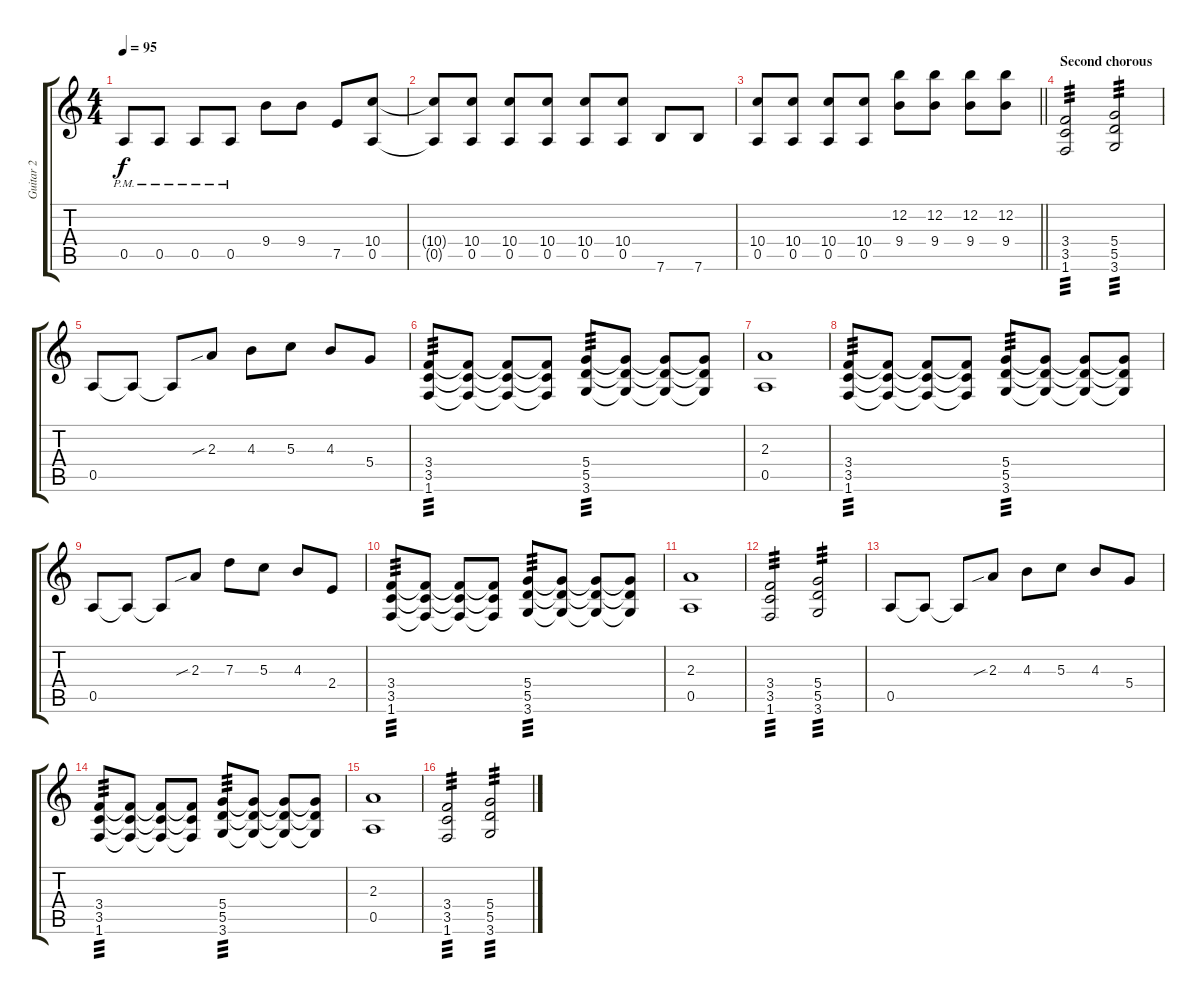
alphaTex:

\track ("Guitar 2" "Guitar 2") {instrument distortionguitar}
\staff {score tabs}
\tuning (E4 B3 G3 D3 A2 E2) {hide}
\ts (4 4)
\tempo 95
\clef g2
\ks c
0.5{pm}.8{dy f} 0.5{pm}.8 0.5{pm}.8 0.5{pm}.8 9.4.8 9.4.8 7.5.8 (10.4 0.5).8 |
(10.4{t} 0.5{t}).8 (10.4 0.5).8 (10.4 0.5).8 (10.4 0.5).8 (10.4 0.5).8 (10.4 0.5).8 7.6.8 7.6.8 |
\barLineRight lightlight
(10.4 0.5).8 (10.4 0.5).8 (10.4 0.5).8 (10.4 0.5).8 (12.2 9.4).8 (12.2 9.4).8 (12.2 9.4).8 (12.2 9.4).8 |
\section ("" "Second chorous")
(3.4 3.5 1.6).2{tp 3} (5.4 5.5 3.6).2{tp 3} |
0.5.8 0.5{t}.8 0.5{t}.8 2.3{sib}.8 4.3.8 5.3.8 4.3.8 5.4.8 |
(3.4 3.5 1.6).8{tp 3} (3.4{t} 3.5{t} 1.6{t}).8 (3.4{t} 3.5{t} 1.6{t}).8 (3.4{t} 3.5{t} 1.6{t}).8 (5.4 5.5 3.6).8{tp 3} (5.4{t} 5.5{t} 3.6{t}).8 (5.4{t} 5.5{t} 3.6{t}).8 (5.4{t} 5.5{t} 3.6{t}).8 |
(2.3 0.5).1 |
(3.4 3.5 1.6).8{tp 3} (3.4{t} 3.5{t} 1.6{t}).8 (3.4{t} 3.5{t} 1.6{t}).8 (3.4{t} 3.5{t} 1.6{t}).8 (5.4 5.5 3.6).8{tp 3} (5.4{t} 5.5{t} 3.6{t}).8 (5.4{t} 5.5{t} 3.6{t}).8 (5.4{t} 5.5{t} 3.6{t}).8 |
0.5.8 0.5{t}.8 0.5{t}.8 2.3{sib}.8 7.3.8 5.3.8 4.3.8 2.4.8 |
(3.4 3.5 1.6).8{tp 3} (3.4{t} 3.5{t} 1.6{t}).8 (3.4{t} 3.5{t} 1.6{t}).8 (3.4{t} 3.5{t} 1.6{t}).8 (5.4 5.5 3.6).8{tp 3} (5.4{t} 5.5{t} 3.6{t}).8 (5.4{t} 5.5{t} 3.6{t}).8 (5.4{t} 5.5{t} 3.6{t}).8 |
(2.3 0.5).1 |
(3.4 3.5 1.6).2{tp 3} (5.4 5.5 3.6).2{tp 3} |
0.5.8 0.5{t}.8 0.5{t}.8 2.3{sib}.8 4.3.8 5.3.8 4.3.8 5.4.8 |
(3.4 3.5 1.6).8{tp 3} (3.4{t} 3.5{t} 1.6{t}).8 (3.4{t} 3.5{t} 1.6{t}).8 (3.4{t} 3.5{t} 1.6{t}).8 (5.4 5.5 3.6).8{tp 3} (5.4{t} 5.5{t} 3.6{t}).8 (5.4{t} 5.5{t} 3.6{t}).8 (5.4{t} 5.5{t} 3.6{t}).8 |
(2.3 0.5).1 |
(3.4 3.5 1.6).2{tp 3} (5.4 5.5 3.6).2{tp 3}
